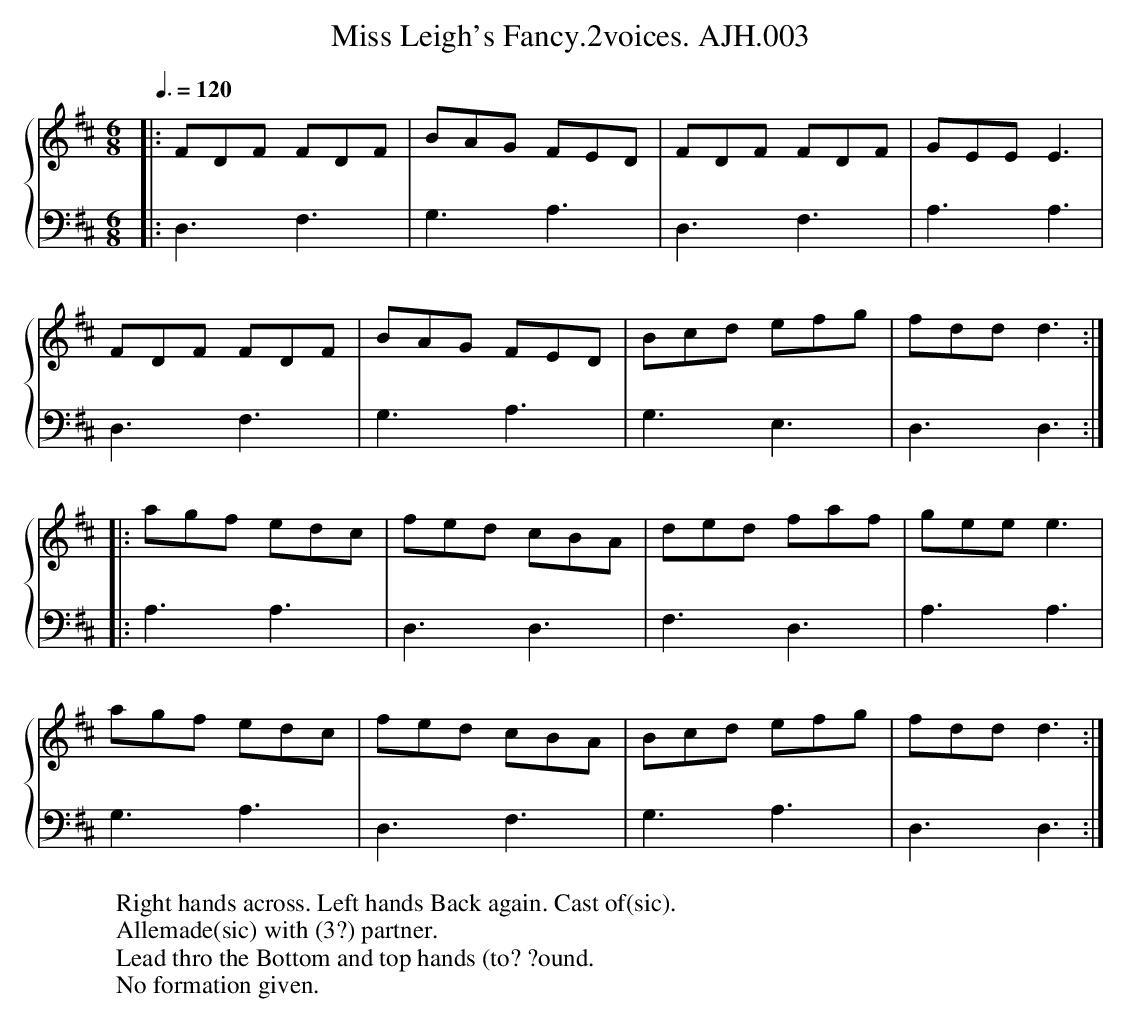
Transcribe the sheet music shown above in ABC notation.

X:1
T:Miss Leigh's Fancy.2voices. AJH.003
M:6/8
L:1/8
Q:3/8=120
W:Right hands across. Left hands Back again. Cast of(sic).
W:Allemade(sic) with (3?) partner.
W:Lead thro the Bottom and top hands (to? ?ound.
W:No formation given.
V:1 clef=treble
V:2 clef=bass
%%score {1 | 2}
K:D
[V:1] |: FDF FDF | BAG FED | FDF FDF | GEE E3 |
[V:2] |: D,3 F,3 | G,3 A,3 | D,3 F,3 | A,3 A,3 |
[V:1] FDF FDF | BAG FED | Bcd efg | fdd d3 :|
[V:2] D,3 F,3 | G,3 A,3 | G,3 E,3 | D,3 D,3 :|
[V:1] |: agf edc | fed cBA | ded faf | gee e3 |
[V:2] |: A,3 A,3 | D,3 D,3 | F,3 D,3 | A,3 A,3 |
[V:1] agf edc | fed cBA | Bcd efg | fdd d3 :|
[V:2] G,3A,3 | D,3 F,3 | G,3 A,3 | D,3 D,3 :|
